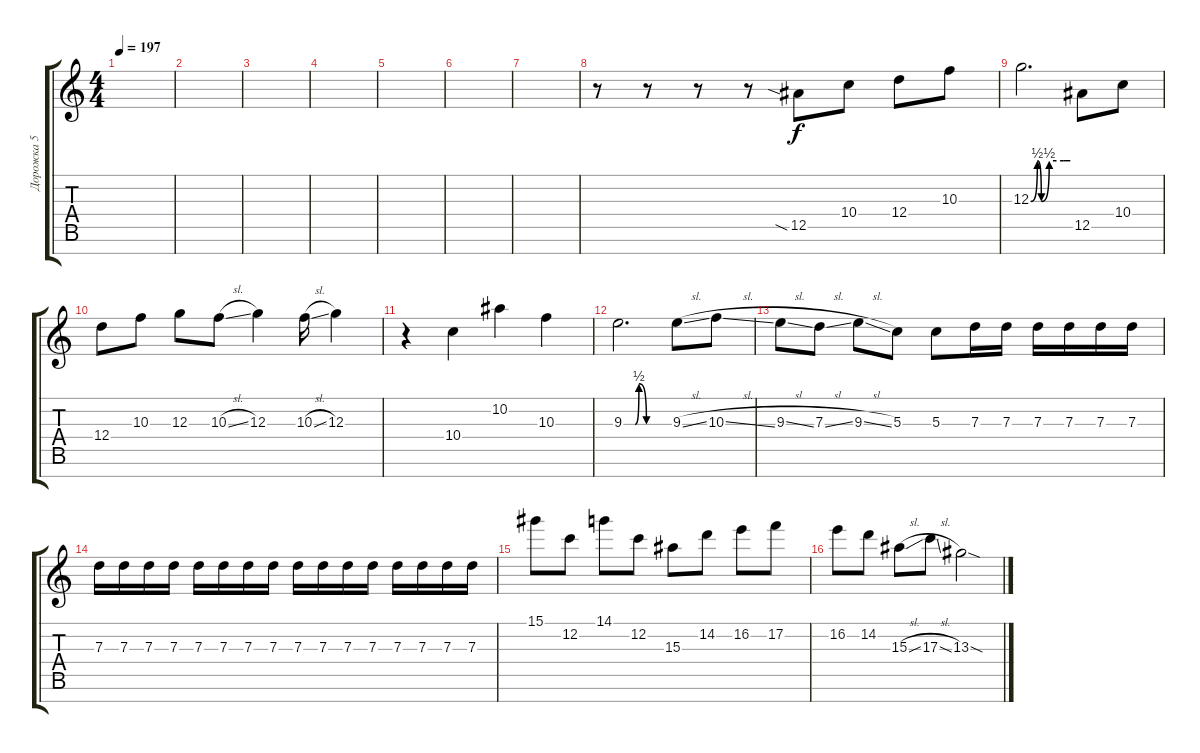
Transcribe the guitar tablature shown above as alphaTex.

\track ("Дорожка 5" "Дорожка 5") {instrument distortionguitar}
\staff {score tabs}
\tuning (F4 C4 G3 D3 Bb2 F2 C2) {hide}
\ts (4 4)
\tempo 197
\clef g2
\ks c
|
|
|
|
|
|
|
r.8 r.8 r.8 r.8 12.5{sia}.8 10.4.8 12.4.8 10.3.8 |
12.3{be (custom 0 0 10 2 16 0 28 2 50 2 60 2)}.2{d} 12.5.8 10.4.8 |
12.4.8 10.3.8 12.3.8 10.3{sl}.8 12.3.4 10.3{sl}.16 12.3.4 |
r.4 10.4.4 10.2.4 10.3.4 |
9.3{be (custom 0 0 15 0 20 2 30 0 60 0)}.2{d} 9.3{sl}.8 10.3{sl}.8 |
9.3{sl}.8 7.3{sl}.8 9.3{sl}.8 5.3.8 5.3.8 7.3.16 7.3.16 7.3.16 7.3.16 7.3.16 7.3.16 |
7.3.16 7.3.16 7.3.16 7.3.16 7.3.16 7.3.16 7.3.16 7.3.16 7.3.16 7.3.16 7.3.16 7.3.16 7.3.16 7.3.16 7.3.16 7.3.16 |
15.1.8 12.2.8 14.1.8 12.2.8 15.3.8 14.2.8 16.2.8 17.2.8 |
16.2.8 14.2.8 15.3{sl}.8 17.3{sl}.8 13.3{sod}.2
